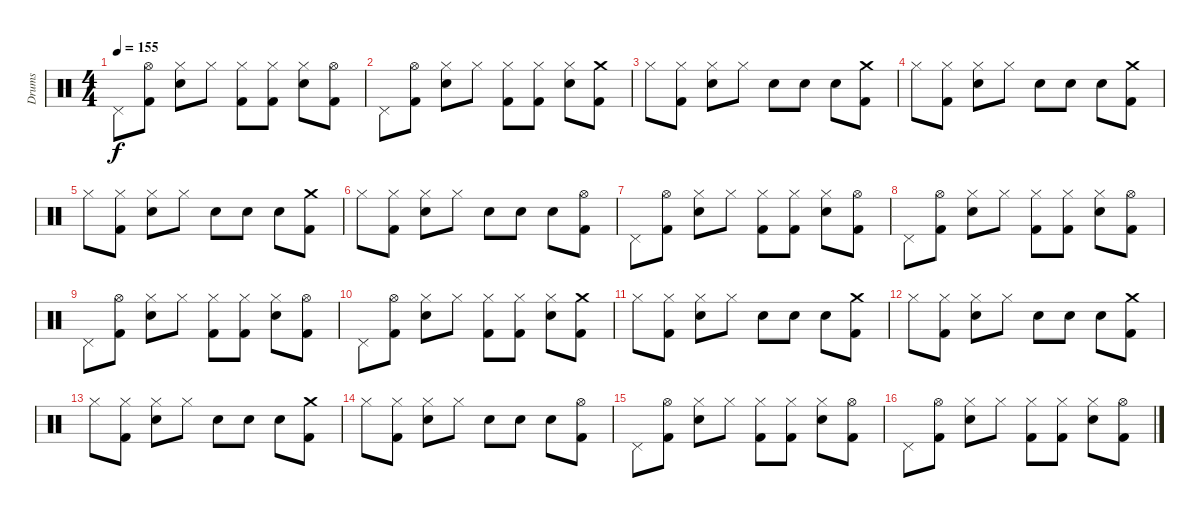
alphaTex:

\track ("Drums" "Drums") {instrument percussion}
\staff {score}
\articulation defaults
\ts (4 4)
\tempo 155
\clef neutral
\ks c "Pedal Hi-Hat (hit)".8{dy f}
("Kick (hit) 2" "Hi-Hat (open)").8 ("Electric Snare (hit)" "Hi-Hat (closed)").8 "Hi-Hat (closed)".8 ("Kick (hit) 2" "Hi-Hat (closed)").8 ("Kick (hit) 2" "Hi-Hat (closed)").8 ("Electric Snare (hit)" "Hi-Hat (closed)").8 ("Kick (hit) 2" "Hi-Hat (open)").8 |
"Pedal Hi-Hat (hit)".8 ("Kick (hit) 2" "Hi-Hat (open)").8 ("Electric Snare (hit)" "Hi-Hat (closed)").8 "Hi-Hat (closed)".8 ("Kick (hit) 2" "Hi-Hat (closed)").8 ("Kick (hit) 2" "Hi-Hat (closed)").8 ("Electric Snare (hit)" "Hi-Hat (closed)").8 ("Kick (hit) 2" "Crash medium (hit)").8 |
"Hi-Hat (closed)".8 ("Kick (hit) 2" "Hi-Hat (closed)").8 ("Electric Snare (hit)" "Hi-Hat (closed)").8 "Hi-Hat (closed)".8 "Electric Snare (hit)".8 "Electric Snare (hit)".8 "Electric Snare (hit)".8 ("Kick (hit) 2" "Crash medium (hit)").8 |
"Hi-Hat (closed)".8 ("Kick (hit) 2" "Hi-Hat (closed)").8 ("Electric Snare (hit)" "Hi-Hat (closed)").8 "Hi-Hat (closed)".8 "Electric Snare (hit)".8 "Electric Snare (hit)".8 "Electric Snare (hit)".8 ("Kick (hit) 2" "Crash medium (hit)").8 |
"Hi-Hat (closed)".8 ("Kick (hit) 2" "Hi-Hat (closed)").8 ("Electric Snare (hit)" "Hi-Hat (closed)").8 "Hi-Hat (closed)".8 "Electric Snare (hit)".8 "Electric Snare (hit)".8 "Electric Snare (hit)".8 ("Kick (hit) 2" "Crash medium (hit)").8 |
"Hi-Hat (closed)".8 ("Kick (hit) 2" "Hi-Hat (closed)").8 ("Electric Snare (hit)" "Hi-Hat (closed)").8 "Hi-Hat (closed)".8 "Electric Snare (hit)".8 "Electric Snare (hit)".8 "Electric Snare (hit)".8 ("Kick (hit) 2" "Hi-Hat (open)").8 |
"Pedal Hi-Hat (hit)".8 ("Kick (hit) 2" "Hi-Hat (open)").8 ("Electric Snare (hit)" "Hi-Hat (closed)").8 "Hi-Hat (closed)".8 ("Kick (hit) 2" "Hi-Hat (closed)").8 ("Kick (hit) 2" "Hi-Hat (closed)").8 ("Electric Snare (hit)" "Hi-Hat (closed)").8 ("Kick (hit) 2" "Hi-Hat (open)").8 |
"Pedal Hi-Hat (hit)".8 ("Kick (hit) 2" "Hi-Hat (open)").8 ("Electric Snare (hit)" "Hi-Hat (closed)").8 "Hi-Hat (closed)".8 ("Kick (hit) 2" "Hi-Hat (closed)").8 ("Kick (hit) 2" "Hi-Hat (closed)").8 ("Electric Snare (hit)" "Hi-Hat (closed)").8 ("Kick (hit) 2" "Hi-Hat (open)").8 |
"Pedal Hi-Hat (hit)".8 ("Kick (hit) 2" "Hi-Hat (open)").8 ("Electric Snare (hit)" "Hi-Hat (closed)").8 "Hi-Hat (closed)".8 ("Kick (hit) 2" "Hi-Hat (closed)").8 ("Kick (hit) 2" "Hi-Hat (closed)").8 ("Electric Snare (hit)" "Hi-Hat (closed)").8 ("Kick (hit) 2" "Hi-Hat (open)").8 |
"Pedal Hi-Hat (hit)".8 ("Kick (hit) 2" "Hi-Hat (open)").8 ("Electric Snare (hit)" "Hi-Hat (closed)").8 "Hi-Hat (closed)".8 ("Kick (hit) 2" "Hi-Hat (closed)").8 ("Kick (hit) 2" "Hi-Hat (closed)").8 ("Electric Snare (hit)" "Hi-Hat (closed)").8 ("Kick (hit) 2" "Crash medium (hit)").8 |
"Hi-Hat (closed)".8 ("Kick (hit) 2" "Hi-Hat (closed)").8 ("Electric Snare (hit)" "Hi-Hat (closed)").8 "Hi-Hat (closed)".8 "Electric Snare (hit)".8 "Electric Snare (hit)".8 "Electric Snare (hit)".8 ("Kick (hit) 2" "Crash medium (hit)").8 |
"Hi-Hat (closed)".8 ("Kick (hit) 2" "Hi-Hat (closed)").8 ("Electric Snare (hit)" "Hi-Hat (closed)").8 "Hi-Hat (closed)".8 "Electric Snare (hit)".8 "Electric Snare (hit)".8 "Electric Snare (hit)".8 ("Kick (hit) 2" "Crash medium (hit)").8 |
"Hi-Hat (closed)".8 ("Kick (hit) 2" "Hi-Hat (closed)").8 ("Electric Snare (hit)" "Hi-Hat (closed)").8 "Hi-Hat (closed)".8 "Electric Snare (hit)".8 "Electric Snare (hit)".8 "Electric Snare (hit)".8 ("Kick (hit) 2" "Crash medium (hit)").8 |
"Hi-Hat (closed)".8 ("Kick (hit) 2" "Hi-Hat (closed)").8 ("Electric Snare (hit)" "Hi-Hat (closed)").8 "Hi-Hat (closed)".8 "Electric Snare (hit)".8 "Electric Snare (hit)".8 "Electric Snare (hit)".8 ("Kick (hit) 2" "Hi-Hat (open)").8 |
"Pedal Hi-Hat (hit)".8 ("Kick (hit) 2" "Hi-Hat (open)").8 ("Electric Snare (hit)" "Hi-Hat (closed)").8 "Hi-Hat (closed)".8 ("Kick (hit) 2" "Hi-Hat (closed)").8 ("Kick (hit) 2" "Hi-Hat (closed)").8 ("Electric Snare (hit)" "Hi-Hat (closed)").8 ("Kick (hit) 2" "Hi-Hat (open)").8 |
"Pedal Hi-Hat (hit)".8 ("Kick (hit) 2" "Hi-Hat (open)").8 ("Electric Snare (hit)" "Hi-Hat (closed)").8 "Hi-Hat (closed)".8 ("Kick (hit) 2" "Hi-Hat (closed)").8 ("Kick (hit) 2" "Hi-Hat (closed)").8 ("Electric Snare (hit)" "Hi-Hat (closed)").8 ("Kick (hit) 2" "Hi-Hat (open)").8
